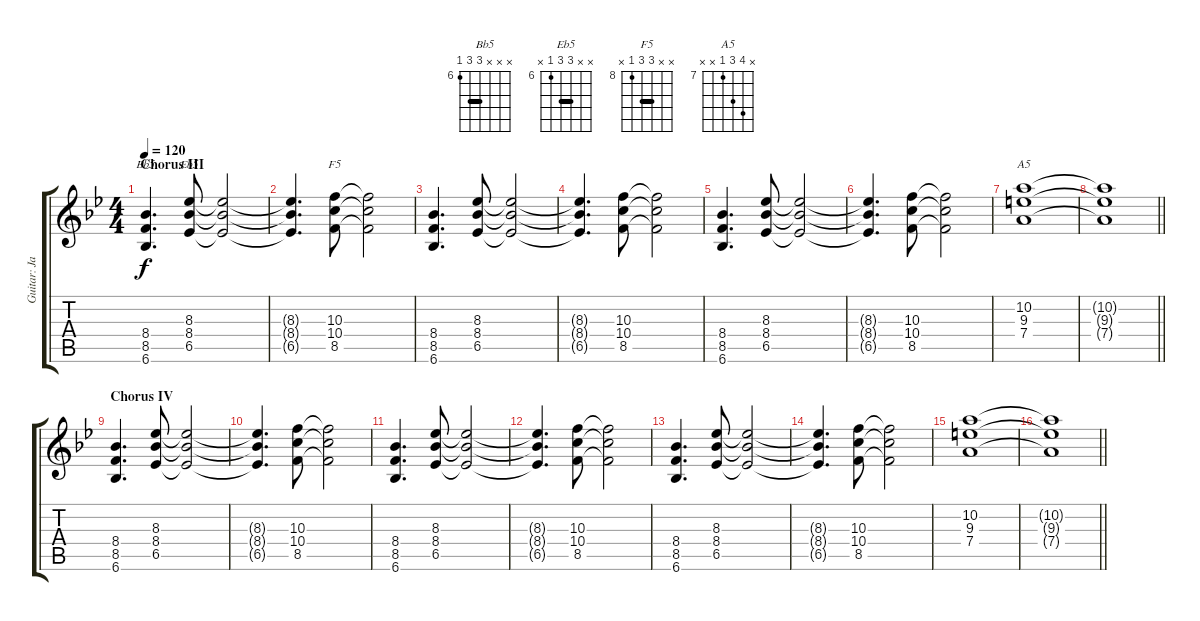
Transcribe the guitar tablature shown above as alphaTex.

\track ("Guitar: Jan" "Guitar: Ja") {instrument distortionguitar}
\staff {score tabs}
\tuning (E4 B3 G3 D3 A2 E2) {hide}
\chord ("Bb5" x x x 8 8 6) {firstfret 6 barre 8}
\chord ("Eb5" x x 8 8 6 x) {firstfret 6 barre 8}
\chord ("F5" x x 10 10 8 x) {firstfret 8 barre 10}
\chord ("A5" x 10 9 7 x x) {firstfret 7}
\ts (4 4)
\section ("" "Chorus III")
\tempo 120
\clef g2
\ks bb
(8.4 8.5 6.6).4{d ch "Bb5" dy f} (8.3 8.4 6.5).8{ch "Eb5"} (8.3{t} 8.4{t} 6.5{t}).2 |
(8.3{t} 8.4{t} 6.5{t}).4{d} (10.3 10.4 8.5).8{ch "F5"} (10.3{t} 10.4{t} 8.5{t}).2 |
(8.4 8.5 6.6).4{d} (8.3 8.4 6.5).8 (8.3{t} 8.4{t} 6.5{t}).2 |
(8.3{t} 8.4{t} 6.5{t}).4{d} (10.3 10.4 8.5).8 (10.3{t} 10.4{t} 8.5{t}).2 |
(8.4 8.5 6.6).4{d} (8.3 8.4 6.5).8 (8.3{t} 8.4{t} 6.5{t}).2 |
(8.3{t} 8.4{t} 6.5{t}).4{d} (10.3 10.4 8.5).8 (10.3{t} 10.4{t} 8.5{t}).2 |
(10.2 9.3 7.4).1{ch "A5"} |
\barLineRight lightlight
(10.2{t} 9.3{t} 7.4{t}).1 |
\section ("" "Chorus IV")
(8.4 8.5 6.6).4{d} (8.3 8.4 6.5).8 (8.3{t} 8.4{t} 6.5{t}).2 |
(8.3{t} 8.4{t} 6.5{t}).4{d} (10.3 10.4 8.5).8 (10.3{t} 10.4{t} 8.5{t}).2 |
(8.4 8.5 6.6).4{d} (8.3 8.4 6.5).8 (8.3{t} 8.4{t} 6.5{t}).2 |
(8.3{t} 8.4{t} 6.5{t}).4{d} (10.3 10.4 8.5).8 (10.3{t} 10.4{t} 8.5{t}).2 |
(8.4 8.5 6.6).4{d} (8.3 8.4 6.5).8 (8.3{t} 8.4{t} 6.5{t}).2 |
(8.3{t} 8.4{t} 6.5{t}).4{d} (10.3 10.4 8.5).8 (10.3{t} 10.4{t} 8.5{t}).2 |
(10.2 9.3 7.4).1 |
\barLineRight lightlight
(10.2{t} 9.3{t} 7.4{t}).1
